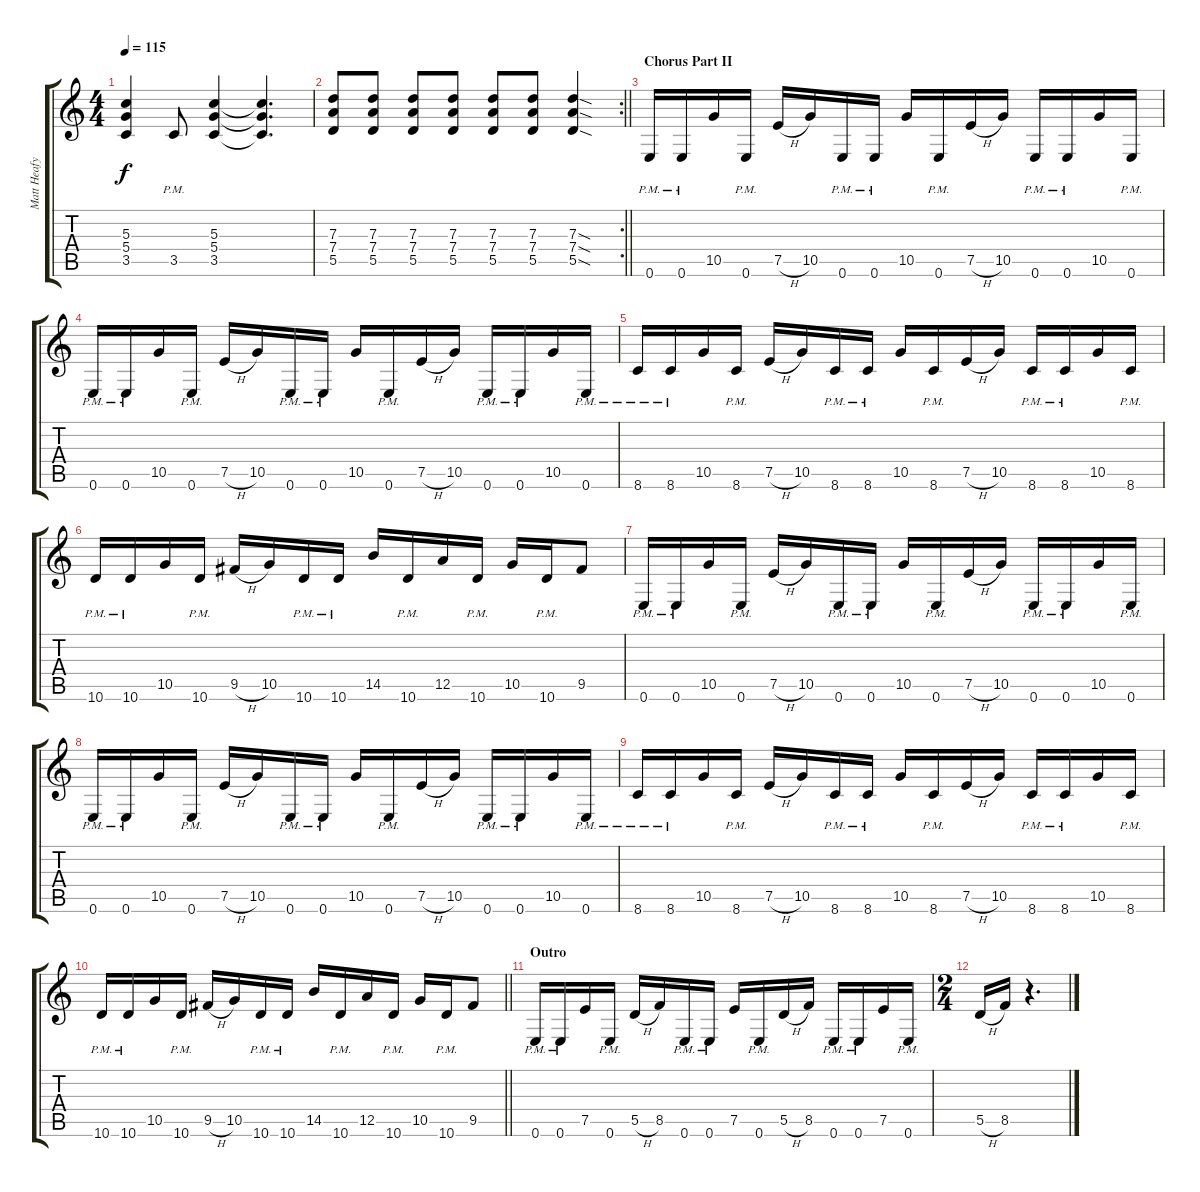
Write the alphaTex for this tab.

\track ("Matt Heafy" "Matt Heafy") {instrument distortionguitar}
\staff {score tabs}
\tuning (E4 B3 G3 D3 A2 E2) {hide}
\ts (4 4)
\tempo 115
\clef g2
\ks c
(5.3 5.4 3.5).4{dy f} 3.5{pm}.8 (5.3 5.4 3.5).4 (5.3{t} 5.4{t} 3.5{t}).4{d} |
\rc 2
\barLineRight lightlight
(7.3 7.4 5.5).8 (7.3 7.4 5.5).8 (7.3 7.4 5.5).8 (7.3 7.4 5.5).8 (7.3 7.4 5.5).8 (7.3 7.4 5.5).8 (7.3{sod} 7.4{sod} 5.5{sod}).4 |
\section ("" "Chorus Part II")
0.6{pm}.16 0.6{pm}.16 10.5.16 0.6{pm}.16 7.5{h}.16 10.5.16 0.6{pm}.16 0.6{pm}.16 10.5.16 0.6{pm}.16 7.5{h}.16 10.5.16 0.6{pm}.16 0.6{pm}.16 10.5.16 0.6{pm}.16 |
0.6{pm}.16 0.6{pm}.16 10.5.16 0.6{pm}.16 7.5{h}.16 10.5.16 0.6{pm}.16 0.6{pm}.16 10.5.16 0.6{pm}.16 7.5{h}.16 10.5.16 0.6{pm}.16 0.6{pm}.16 10.5.16 0.6{pm}.16 |
8.6{pm}.16 8.6{pm}.16 10.5.16 8.6{pm}.16 7.5{h}.16 10.5.16 8.6{pm}.16 8.6{pm}.16 10.5.16 8.6{pm}.16 7.5{h}.16 10.5.16 8.6{pm}.16 8.6{pm}.16 10.5.16 8.6{pm}.16 |
10.6{pm}.16 10.6{pm}.16 10.5.16 10.6{pm}.16 9.5{h}.16 10.5.16 10.6{pm}.16 10.6{pm}.16 14.5.16 10.6{pm}.16 12.5.16 10.6{pm}.16 10.5.16 10.6{pm}.16 9.5.8 |
0.6{pm}.16 0.6{pm}.16 10.5.16 0.6{pm}.16 7.5{h}.16 10.5.16 0.6{pm}.16 0.6{pm}.16 10.5.16 0.6{pm}.16 7.5{h}.16 10.5.16 0.6{pm}.16 0.6{pm}.16 10.5.16 0.6{pm}.16 |
0.6{pm}.16 0.6{pm}.16 10.5.16 0.6{pm}.16 7.5{h}.16 10.5.16 0.6{pm}.16 0.6{pm}.16 10.5.16 0.6{pm}.16 7.5{h}.16 10.5.16 0.6{pm}.16 0.6{pm}.16 10.5.16 0.6{pm}.16 |
8.6{pm}.16 8.6{pm}.16 10.5.16 8.6{pm}.16 7.5{h}.16 10.5.16 8.6{pm}.16 8.6{pm}.16 10.5.16 8.6{pm}.16 7.5{h}.16 10.5.16 8.6{pm}.16 8.6{pm}.16 10.5.16 8.6{pm}.16 |
\barLineRight lightlight
10.6{pm}.16 10.6{pm}.16 10.5.16 10.6{pm}.16 9.5{h}.16 10.5.16 10.6{pm}.16 10.6{pm}.16 14.5.16 10.6{pm}.16 12.5.16 10.6{pm}.16 10.5.16 10.6{pm}.16 9.5.8 |
\section ("" "Outro")
0.6{pm}.16 0.6{pm}.16 7.5.16 0.6{pm}.16 5.5{h}.16 8.5.16 0.6{pm}.16 0.6{pm}.16 7.5.16 0.6{pm}.16 5.5{h}.16 8.5.16 0.6{pm}.16 0.6{pm}.16 7.5.16 0.6{pm}.16 |
\ts (2 4)
5.5{h}.16 8.5.16 r.4{d}
